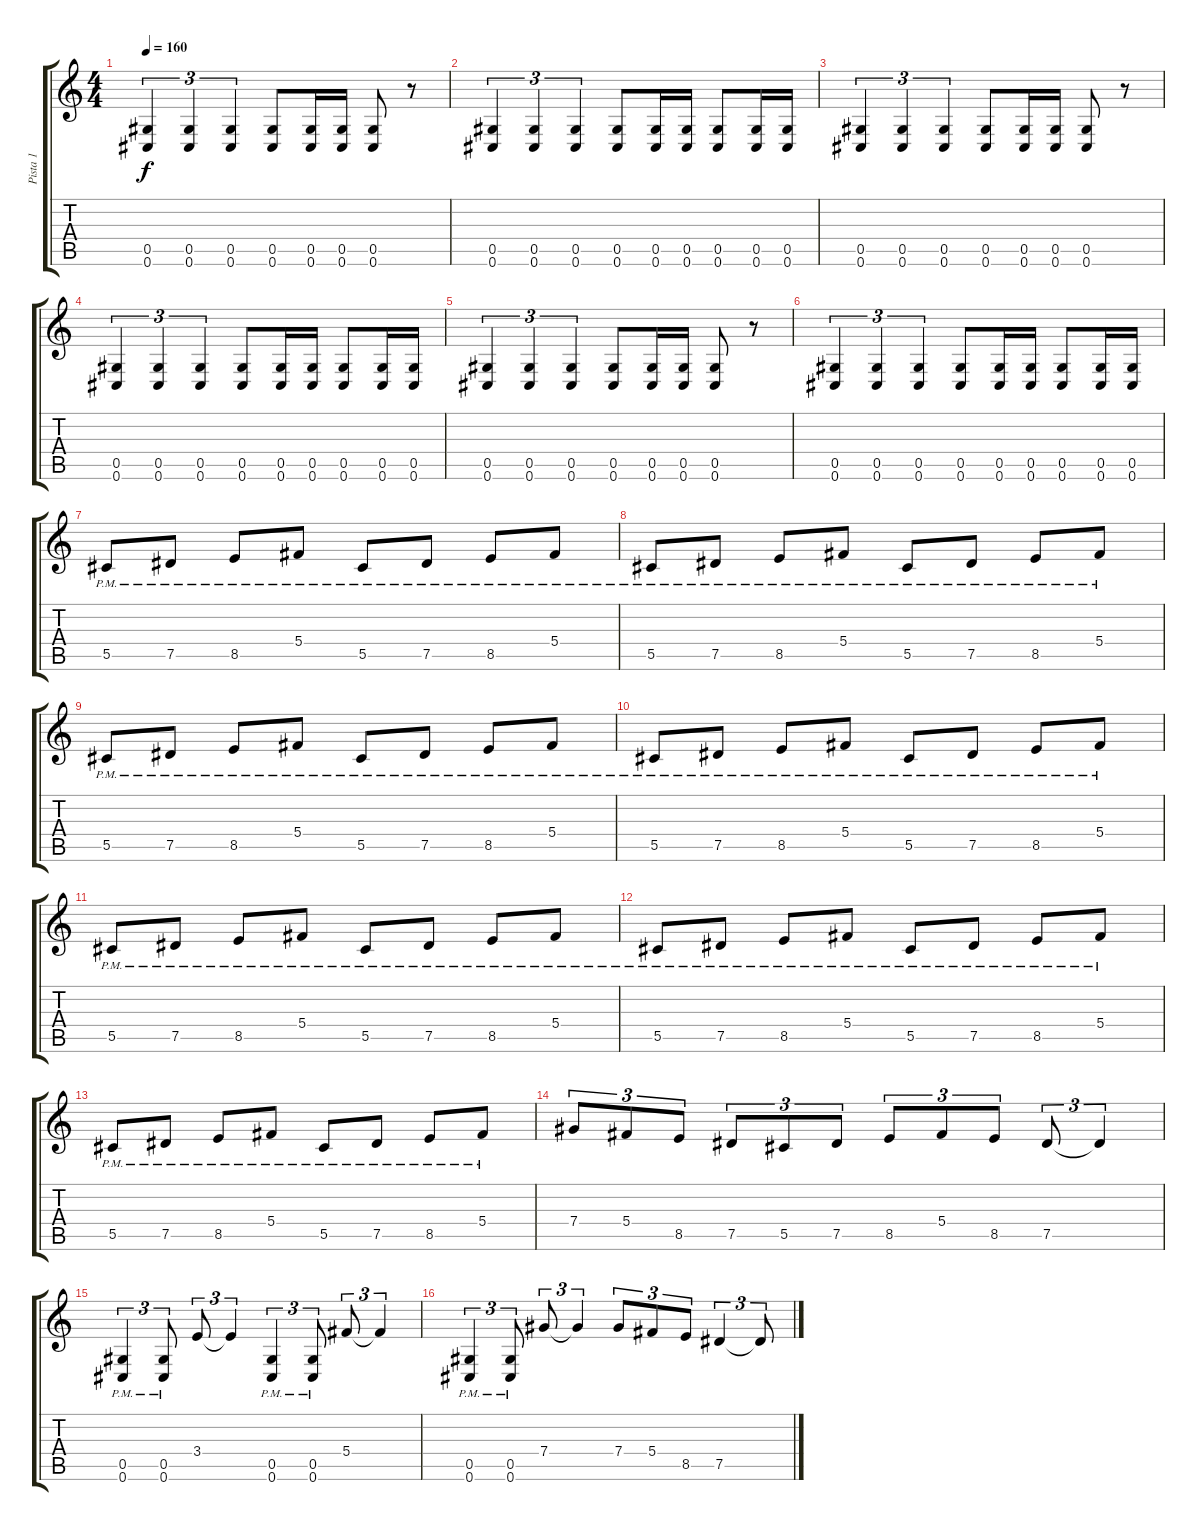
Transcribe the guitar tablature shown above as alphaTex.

\track ("Pista 1" "Pista 1") {instrument distortionguitar}
\staff {score tabs}
\tuning (Eb4 Bb3 Gb3 Db3 Ab2 Db2) {hide}
\ts (4 4)
\tempo 160
\clef g2
\ks c
(0.5 0.6).4{tu (3 2) dy f} (0.5 0.6).4{tu (3 2)} (0.5 0.6).4{tu (3 2)} (0.5 0.6).8 (0.5 0.6).16 (0.5 0.6).16 (0.5 0.6).8 r.8 |
(0.5 0.6).4{tu (3 2)} (0.5 0.6).4{tu (3 2)} (0.5 0.6).4{tu (3 2)} (0.5 0.6).8 (0.5 0.6).16 (0.5 0.6).16 (0.5 0.6).8 (0.5 0.6).16 (0.5 0.6).16 |
(0.5 0.6).4{tu (3 2)} (0.5 0.6).4{tu (3 2)} (0.5 0.6).4{tu (3 2)} (0.5 0.6).8 (0.5 0.6).16 (0.5 0.6).16 (0.5 0.6).8 r.8 |
(0.5 0.6).4{tu (3 2)} (0.5 0.6).4{tu (3 2)} (0.5 0.6).4{tu (3 2)} (0.5 0.6).8 (0.5 0.6).16 (0.5 0.6).16 (0.5 0.6).8 (0.5 0.6).16 (0.5 0.6).16 |
(0.5 0.6).4{tu (3 2)} (0.5 0.6).4{tu (3 2)} (0.5 0.6).4{tu (3 2)} (0.5 0.6).8 (0.5 0.6).16 (0.5 0.6).16 (0.5 0.6).8 r.8 |
(0.5 0.6).4{tu (3 2)} (0.5 0.6).4{tu (3 2)} (0.5 0.6).4{tu (3 2)} (0.5 0.6).8 (0.5 0.6).16 (0.5 0.6).16 (0.5 0.6).8 (0.5 0.6).16 (0.5 0.6).16 |
5.5{pm}.8 7.5{pm}.8 8.5{pm}.8 5.4{pm}.8 5.5{pm}.8 7.5{pm}.8 8.5{pm}.8 5.4{pm}.8 |
5.5{pm}.8 7.5{pm}.8 8.5{pm}.8 5.4{pm}.8 5.5{pm}.8 7.5{pm}.8 8.5{pm}.8 5.4{pm}.8 |
5.5{pm}.8 7.5{pm}.8 8.5{pm}.8 5.4{pm}.8 5.5{pm}.8 7.5{pm}.8 8.5{pm}.8 5.4{pm}.8 |
5.5{pm}.8 7.5{pm}.8 8.5{pm}.8 5.4{pm}.8 5.5{pm}.8 7.5{pm}.8 8.5{pm}.8 5.4{pm}.8 |
5.5{pm}.8 7.5{pm}.8 8.5{pm}.8 5.4{pm}.8 5.5{pm}.8 7.5{pm}.8 8.5{pm}.8 5.4{pm}.8 |
5.5{pm}.8 7.5{pm}.8 8.5{pm}.8 5.4{pm}.8 5.5{pm}.8 7.5{pm}.8 8.5{pm}.8 5.4{pm}.8 |
5.5{pm}.8 7.5{pm}.8 8.5{pm}.8 5.4{pm}.8 5.5{pm}.8 7.5{pm}.8 8.5{pm}.8 5.4{pm}.8 |
7.4.8{tu (3 2)} 5.4.8{tu (3 2)} 8.5.8{tu (3 2)} 7.5.8{tu (3 2)} 5.5.8{tu (3 2)} 7.5.8{tu (3 2)} 8.5.8{tu (3 2)} 5.4.8{tu (3 2)} 8.5.8{tu (3 2)} 7.5.8{tu (3 2)} 7.5{t}.4{tu (3 2)} |
(0.5{pm} 0.6{pm}).4{tu (3 2)} (0.5{pm} 0.6{pm}).8{tu (3 2)} 3.4.8{tu (3 2)} 3.4{t}.4{tu (3 2)} (0.5{pm} 0.6{pm}).4{tu (3 2)} (0.5{pm} 0.6{pm}).8{tu (3 2)} 5.4.8{tu (3 2)} 5.4{t}.4{tu (3 2)} |
(0.5{pm} 0.6{pm}).4{tu (3 2)} (0.5{pm} 0.6{pm}).8{tu (3 2)} 7.4.8{tu (3 2)} 7.4{t}.4{tu (3 2)} 7.4.8{tu (3 2)} 5.4.8{tu (3 2)} 8.5.8{tu (3 2)} 7.5.4{tu (3 2)} 7.5{t}.8{tu (3 2)}
